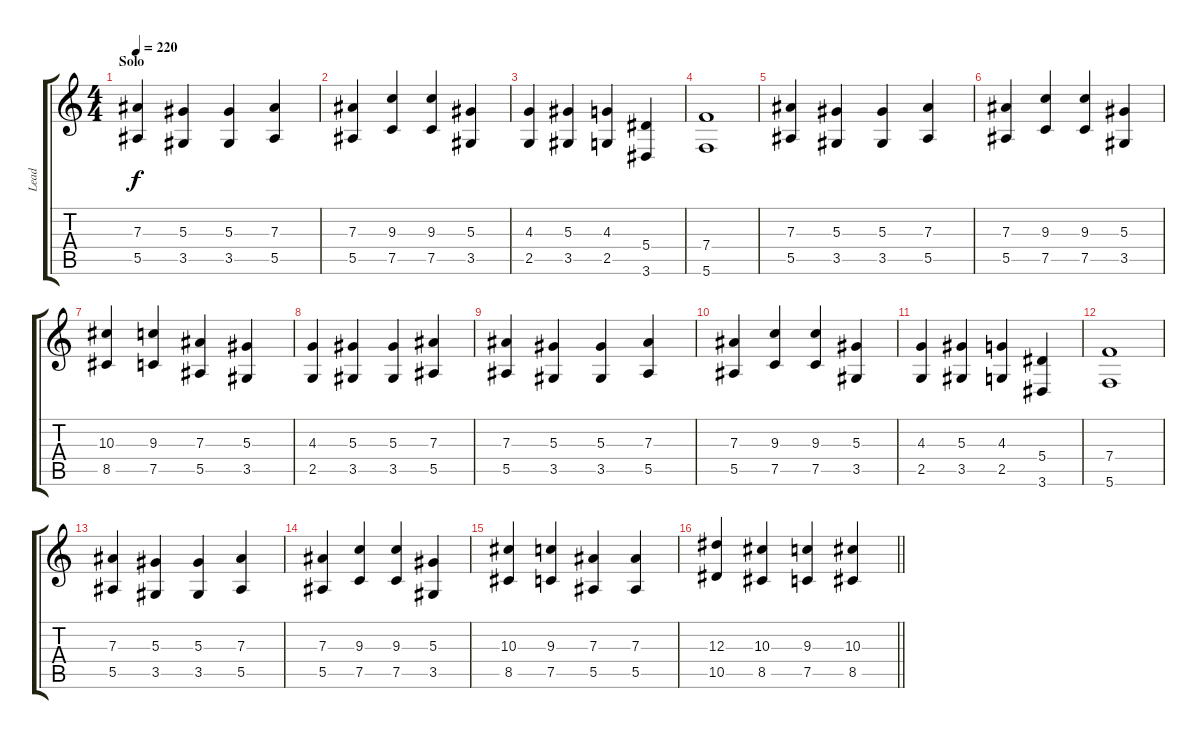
\track ("Lead" "Lead") {instrument overdrivenguitar}
\staff {score tabs}
\tuning (C4 G3 Eb3 Bb2 F2 C2) {hide}
\ts (4 4)
\section ("" "Solo")
\tempo 220
\clef g2
\ks c
(7.3 5.5).4{dy f} (5.3 3.5).4 (5.3 3.5).4 (7.3 5.5).4 |
(7.3 5.5).4 (9.3 7.5).4 (9.3 7.5).4 (5.3 3.5).4 |
(4.3 2.5).4 (5.3 3.5).4 (4.3 2.5).4 (5.4 3.6).4 |
(7.4 5.6).1 |
(7.3 5.5).4 (5.3 3.5).4 (5.3 3.5).4 (7.3 5.5).4 |
(7.3 5.5).4 (9.3 7.5).4 (9.3 7.5).4 (5.3 3.5).4 |
(10.3 8.5).4 (9.3 7.5).4 (7.3 5.5).4 (5.3 3.5).4 |
(4.3 2.5).4 (5.3 3.5).4 (5.3 3.5).4 (7.3 5.5).4 |
(7.3 5.5).4 (5.3 3.5).4 (5.3 3.5).4 (7.3 5.5).4 |
(7.3 5.5).4 (9.3 7.5).4 (9.3 7.5).4 (5.3 3.5).4 |
(4.3 2.5).4 (5.3 3.5).4 (4.3 2.5).4 (5.4 3.6).4 |
(7.4 5.6).1 |
(7.3 5.5).4 (5.3 3.5).4 (5.3 3.5).4 (7.3 5.5).4 |
(7.3 5.5).4 (9.3 7.5).4 (9.3 7.5).4 (5.3 3.5).4 |
(10.3 8.5).4 (9.3 7.5).4 (7.3 5.5).4 (7.3 5.5).4 |
\barLineRight lightlight
(12.3 10.5).4 (10.3 8.5).4 (9.3 7.5).4 (10.3 8.5).4
